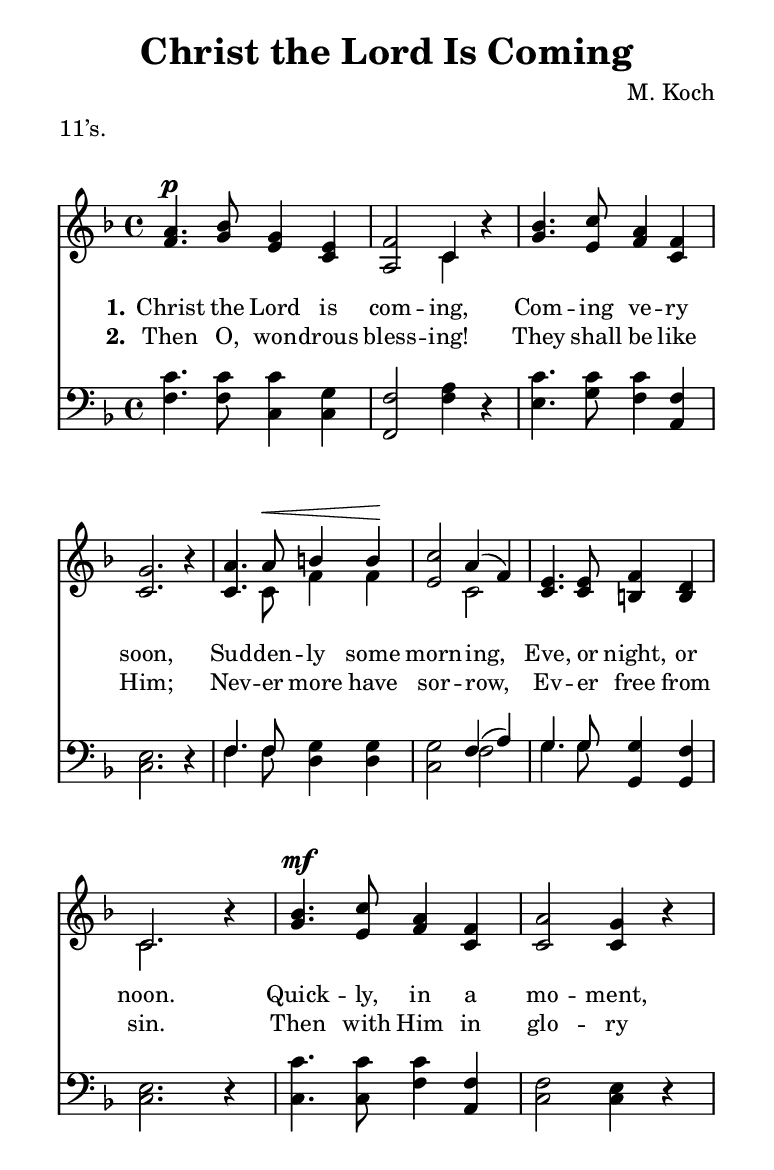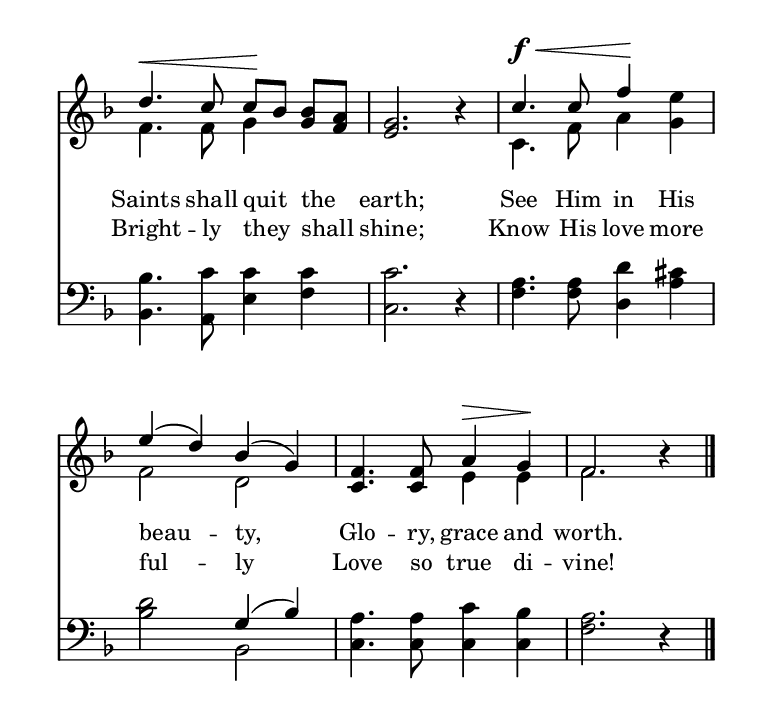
\include "common/global.ily"
\paper {
  \include "common/paper.ily"
  system-count = #(cond (is-eogsized 4) (#t #f))
}

\header{
  hymnnumber = "157"
  title = "Christ the Lord Is Coming"
  tunename = ""
  meter = "11’s."
  %poet = ""
  composer = "M. Koch"
  %copyright = ""
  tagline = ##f
}

global = {
  \include "common/overrides.ily"
  \time 4/4
  \override Score.MetronomeMark.transparent = ##t % hide all fermata changes too
  \tempo 4=80
  \key f \major
  \autoBeamOff
}

notesSoprano = {
\global
\relative c'' {

  a4.^\p bes8 g4 e | f2 c4 r4 |
  bes'4. c8 a4 f | g2. r4 |
  a4. a8^\< b4 b\! | c2 a4( f) |
  e4. e8 f4 d | c2. r4 |

  bes'4.^\mf c8 a4 f | a2 g4 r4 |
  d'4.^\< c8 c8\![ bes] bes[ a] | g2. r4 |
  c4.^\f^\< c8 f4\! e | e( d) bes( g) |
  f4. f8 a4^\> g\! | f2. r4 |

  \bar "|."

}
}

notesAlto = {
\global
\relative e' {

  f4. g8 e4 c | a2 c4 r4 |
  g'4. e8 f4 c | c2. r4 |
  c4. c8 f4 f | e2 c |
  c4. c8 b4 b | c2. r4 |

  g'4. e8 f4 c | c2 c4 r4 |
  f4. f8 g4 g8[ f] | e2. r4 |
  c4. f8 a4 g | f2 d |
  c4. c8 e4 e | f2. r4 |

}
}

notesTenor = {
\global
\relative a {

  c4. c8 c4 g | f2 a4 r4 |
  c4. c8 c4 f, | e2. r4 |
  f4. f8 g4 g | g2 f4( a) |
  g4. g8 g4 f | e2. r4 |

  c'4. c8 c4 f, | f2 e4 r4 |
  bes'4. c8 c4 c | c2. r4 |
  a4. a8 d4 cis | d2 g,4( bes) |
  a4. a8 c4 bes | a2. r4 |

}
}

notesBass = {
\global
\relative f {

  f4. f8 c4 c | f,2 f'4 r4 |
  e4. g8 f4 a, | c2. r4 |
  f4. f8 d4 d | c2 f |
  g4. g8 g,4 g | c2. r4 |

  c4. c8 f4 a, | c2 c4 r4 |
  bes4. a8 e'4 f | c2. r4 |
  f4. f8 d4 a' | bes2 bes, |
  c4. c8 c4 c | f2. r4 |

}
}

wordsA = \lyricmode {
\set stanza = "1."

Christ the Lord is com -- ing,
Com -- ing ve -- ry soon,
Sud -- den -- ly some morn -- ing,
Eve, or night, or noon.
Quick -- ly, in a mo -- ment,
Saints shall quit the earth;
See Him in His beau -- ty,
Glo -- ry, grace and worth.

}

wordsB = \lyricmode {
\set stanza = "2."

Then O, won -- drous bless -- ing!
They shall be like Him;
Nev -- er more have sor -- row,
Ev -- er free from sin.
Then with Him in glo -- ry
Bright -- ly they shall shine;
Know His love more ful -- ly
Love so true di -- vine!

}

\score {
  \context ChoirStaff <<
    \context Staff = upper <<
      \set Staff.autoBeaming = ##f
      \set ChoirStaff.systemStartDelimiter = #'SystemStartBar
      \set ChoirStaff.printPartCombineTexts = ##f
      \partcombine #'(2 . 9) \notesSoprano \notesAlto
      \context NullVoice = sopranos { \voiceOne << \notesSoprano >> }
      \context NullVoice = altos { \voiceTwo << \notesAlto >> }
      \context Lyrics = one   \lyricsto sopranos \wordsA
      \context Lyrics = two   \lyricsto sopranos \wordsB
    >>
    \context Staff = men <<
      \clef bass
      \set ChoirStaff.printPartCombineTexts = ##f
      \partcombine #'(2 . 9) \notesTenor \notesBass
      \context NullVoice = tenors { \voiceOne << \notesTenor >> }
      \context NullVoice = basses { \voiceTwo << \notesBass >> }
    >>
  >>
  \layout {
    \include "common/layout.ily"
  }
  \midi{
    \include "common/midi.ily"
  }
}

\version "2.19.49"  % necessary for upgrading to future LilyPond versions.

% vi:set et ts=2 sw=2 ai nocindent syntax=lilypond:
